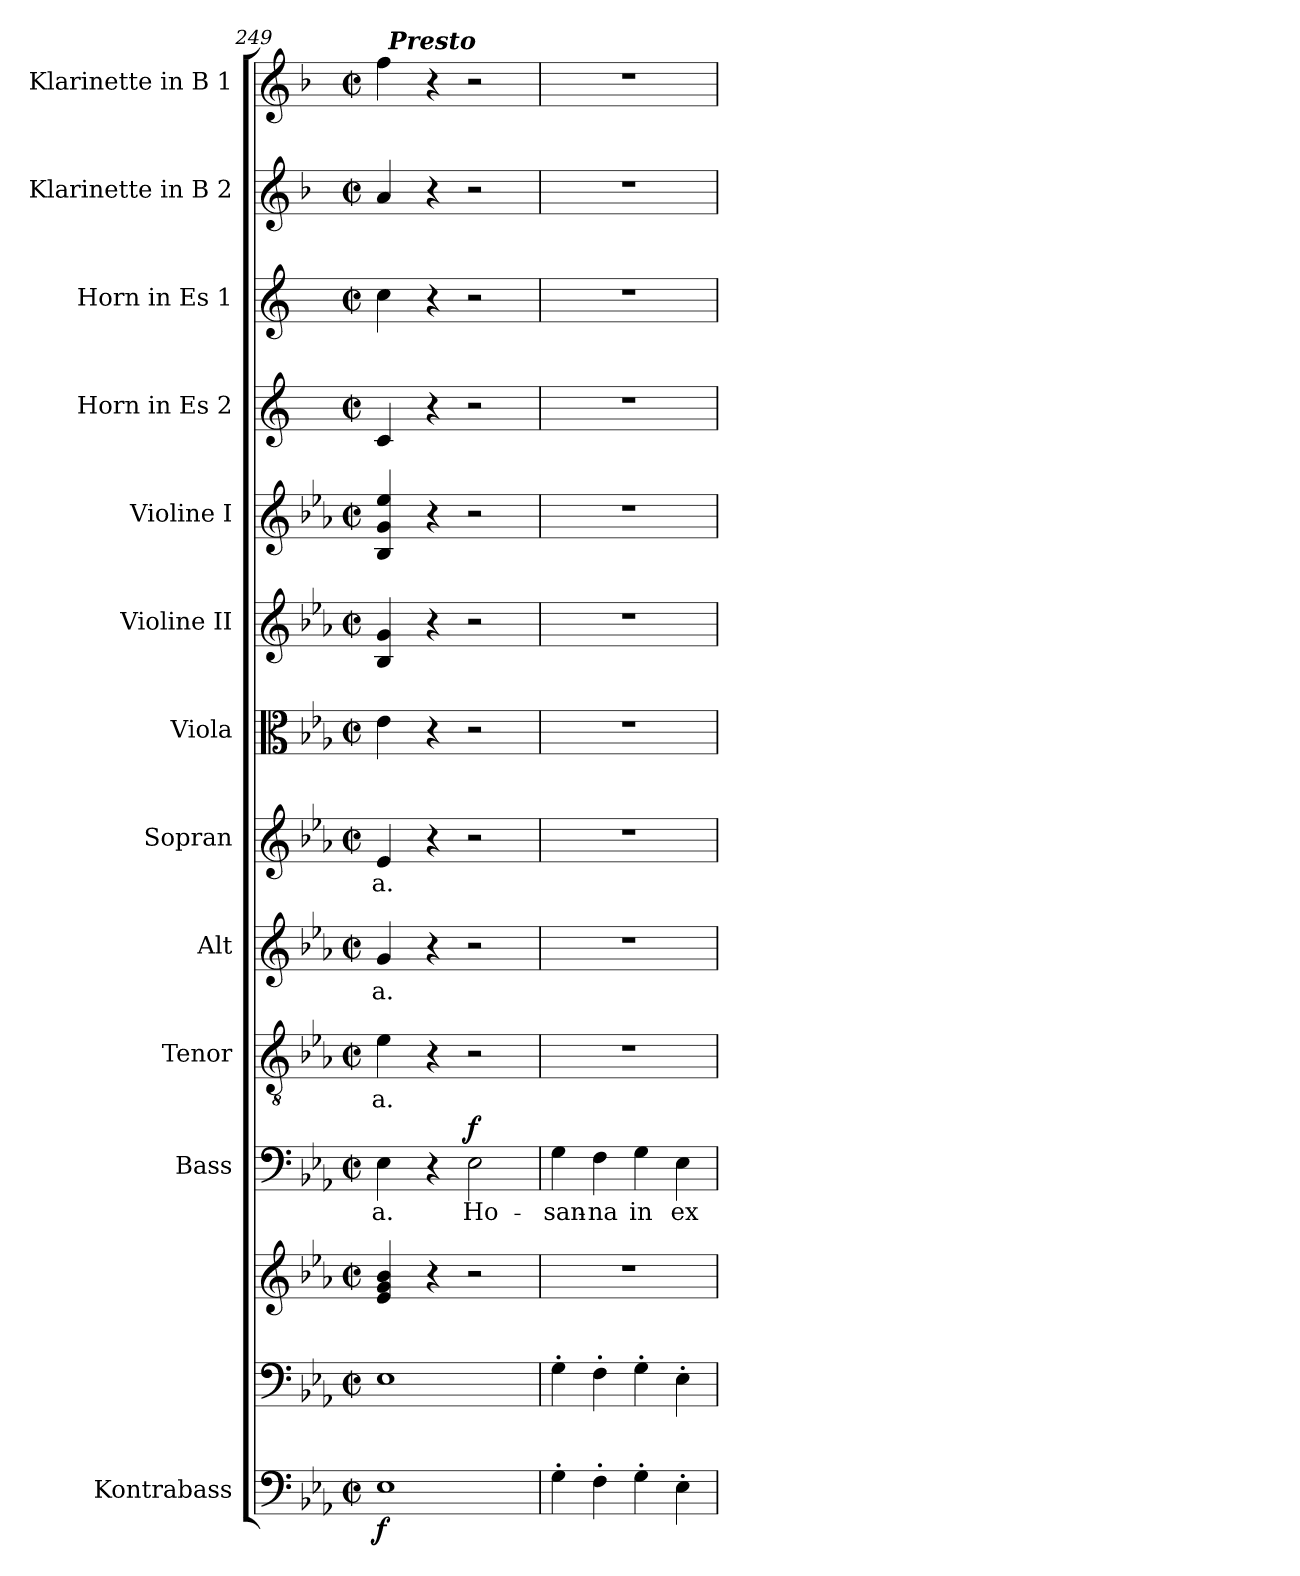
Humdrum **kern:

**kern	**dynam	**kern	**kern	**kern	**text	**dynam	**kern	**text	**kern	**text	**kern	**text	**kern	**kern	**kern	**kern	**kern	**kern	**kern
*part13	*part13	*part12	*part12	*part11	*part11	*part11	*part10	*part10	*part9	*part9	*part8	*part8	*part7	*part6	*part5	*part4	*part3	*part2	*part1
*staff14	*staff14	*staff13	*staff12	*staff11	*staff11	*staff11	*staff10	*staff10	*staff9	*staff9	*staff8	*staff8	*staff7	*staff6	*staff5	*staff4	*staff3	*staff2	*staff1
*I"Kontrabass	*	*	*	*I"Bass	*	*	*I"Tenor	*	*I"Alt	*	*I"Sopran	*	*I"Viola	*I"Violine II	*I"Violine I	*I"Horn in Es 2	*I"Horn in Es 1	*I"Klarinette in B 2	*I"Klarinette in B 1
*I'Kb.	*	*	*	*I'B	*	*	*I'T	*	*I'A	*	*I'S	*	*I'Vla.	*I'Vl. II	*I'Vl. I	*I'Hrn. 2	*I'Hrn. 1	*	*
*clefF4	*	*clefF4	*clefG2	*clefF4	*	*	*clefGv2	*	*clefG2	*	*clefG2	*	*clefC3	*clefG2	*clefG2	*clefG2	*clefG2	*clefG2	*clefG2
*ITrd7c12	*	*	*	*	*	*	*	*	*	*	*	*	*	*	*	*ITrd5c9	*ITrd5c9	*ITrd1c2	*ITrd1c2
*k[b-e-a-]	*	*k[b-e-a-]	*k[b-e-a-]	*k[b-e-a-]	*	*	*k[b-e-a-]	*	*k[b-e-a-]	*	*k[b-e-a-]	*	*k[b-e-a-]	*k[b-e-a-]	*k[b-e-a-]	*k[b-e-a-]	*k[b-e-a-]	*k[b-e-a-]	*k[b-e-a-]
*E-:	*	*E-:	*E-:	*E-:	*	*	*E-:	*	*E-:	*	*E-:	*	*E-:	*E-:	*E-:	*E-:	*E-:	*E-:	*E-:
*M2/2	*	*M2/2	*M2/2	*M2/2	*	*	*M2/2	*	*M2/2	*	*M2/2	*	*M2/2	*M2/2	*M2/2	*M2/2	*M2/2	*M2/2	*M2/2
*met(c|)	*	*met(c|)	*met(c|)	*met(c|)	*	*	*met(c|)	*	*met(c|)	*	*met(c|)	*	*met(c|)	*met(c|)	*met(c|)	*met(c|)	*met(c|)	*met(c|)	*met(c|)
=249	=249	=249	=249	=249	=249	=249	=249	=249	=249	=249	=249	=249	=249	=249	=249	=249	=249	=249	=249
!	!LO:DY:b	!	!	!	!LO:LY:b	!	!	!LO:LY:b	!	!LO:LY:b	!	!LO:LY:b	!	!	!	!	!	!	!
*	*	*	*	*	*	*	*	*	*	*	*	*	*	*	*	*	*	*	*^
1EE-	f	1E-	4e-/ 4g/ 4b-/	4E-\	-a.	.	4e-\	-a.	4g/	-a.	4e-/	-a.	4e-\	4B-/ 4g/	4B-/ 4g/ 4ee-/	4E-/	4e-\	4g/	4ee-\	32ryy
!	!	!	!	!	!	!	!	!	!	!	!	!	!	!	!	!	!	!	!	!LO:TX:a:Bi:t=Presto
.	.	.	.	.	.	.	.	.	.	.	.	.	.	.	.	.	.	.	.	2ryy
.	.	.	4r	4r	.	.	4r	.	4r	.	4r	.	4r	4r	4r	4r	4r	4r	4r	.
!	!	!	!	!	!LO:LY:b	!LO:DY:a	!	!	!	!	!	!	!	!	!	!	!	!	!	!
.	.	.	2r	2E-\	Ho-	f	2r	.	2r	.	2r	.	2r	2r	2r	2r	2r	2r	2r	.
.	.	.	.	.	.	.	.	.	.	.	.	.	.	.	.	.	.	.	.	4...ryy
=250	=250	=250	=250	=250	=250	=250	=250	=250	=250	=250	=250	=250	=250	=250	=250	=250	=250	=250	=250	=250
!	!	!	!	!	!LO:LY:b	!	!	!	!	!	!	!	!	!	!	!	!	!	!	!
*	*	*	*	*	*	*	*	*	*	*	*	*	*	*	*	*	*	*	*v	*v
4GG'>\	.	4G'>\	1r	4G\	-san-	.	1r	.	1r	.	1r	.	1r	1r	1r	1r	1r	1r	1r
!	!	!	!	!	!LO:LY:b	!	!	!	!	!	!	!	!	!	!	!	!	!	!
4FF'>\	.	4F'>\	.	4F\	-na	.	.	.	.	.	.	.	.	.	.	.	.	.	.
!	!	!	!	!	!LO:LY:b	!	!	!	!	!	!	!	!	!	!	!	!	!	!
4GG'>\	.	4G'>\	.	4G\	in	.	.	.	.	.	.	.	.	.	.	.	.	.	.
!	!	!	!	!	!LO:LY:b	!	!	!	!	!	!	!	!	!	!	!	!	!	!
4EE-'>\	.	4E-'>\	.	4E-\	ex-	.	.	.	.	.	.	.	.	.	.	.	.	.	.
=	=	=	=	=	=	=	=	=	=	=	=	=	=	=	=	=	=	=	=
*-	*-	*-	*-	*-	*-	*-	*-	*-	*-	*-	*-	*-	*-	*-	*-	*-	*-	*-	*-
